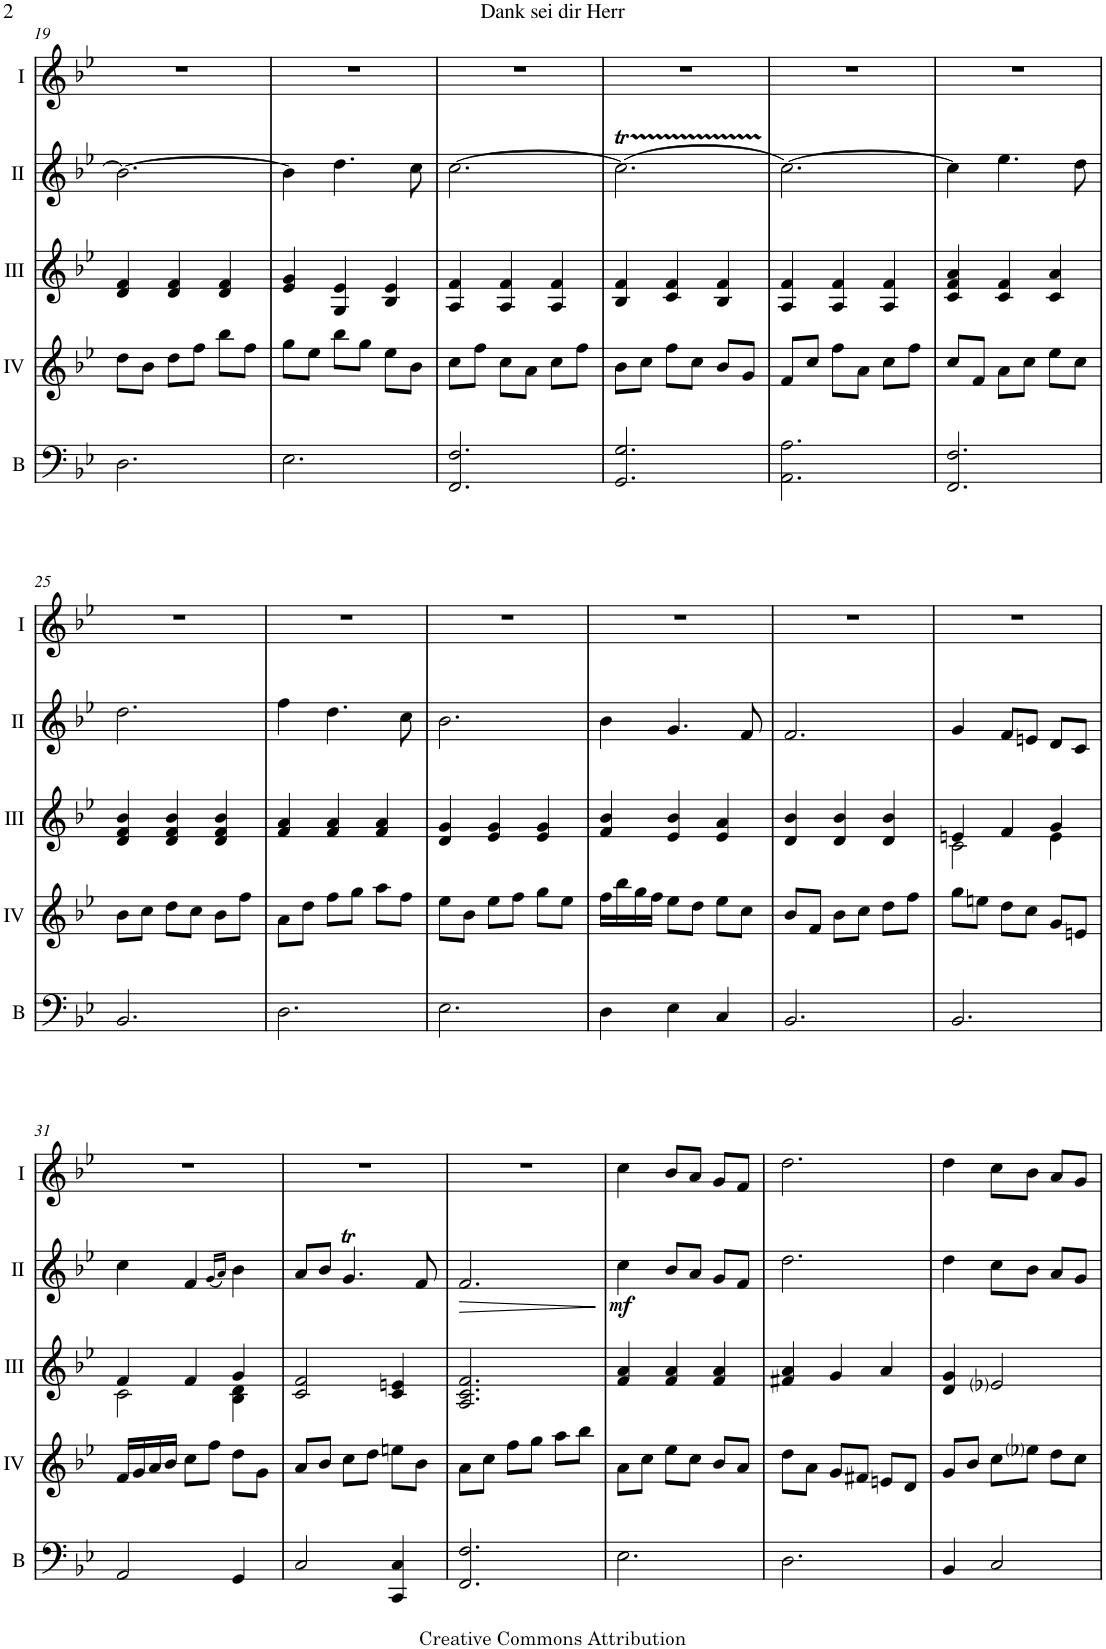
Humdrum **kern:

**kern	**kern	**kern	**kern	**dynam	**kern
*part5	*part4	*part3	*part2	*part2	*part1
*staff5	*staff4	*staff3	*staff2	*staff2	*staff1
*I"Bass	*I"Acc. 4	*I"Acc. 3	*I"Acc. 2	*	*I"Acc. 1
*I'B	*	*	*	*	*
!!LO:PB:g=z
*clefF4	*clefG2	*clefG2	*clefG2	*	*clefG2
*Trd7c12	*Trd7c12	*	*	*	*
*k[b-e-]	*k[b-e-]	*k[b-e-]	*k[b-e-]	*	*k[b-e-]
*M3/4	*M3/4	*M3/4	*M3/4	*	*M3/4
=19	=19	=19	=19	=19	=19
2.D\	8dd\L	4d/ 4f/	2.b-\_	.	2.r
.	8b-\J	.	.	.	.
.	8dd\L	4d/ 4f/	.	.	.
.	8ff\J	.	.	.	.
.	8bb-\L	4d/ 4f/	.	.	.
.	8ff\J	.	.	.	.
=20	=20	=20	=20	=20	=20
2.E-\	8gg\L	4e-/ 4g/	4b-\]	.	2.r
.	8ee-\J	.	.	.	.
.	8bb-\L	4G/ 4e-/	4.dd\	.	.
.	8gg\J	.	.	.	.
.	8ee-\L	4B-/ 4e-/	.	.	.
.	8b-\J	.	8cc\	.	.
=21	=21	=21	=21	=21	=21
2.FF/ 2.F/	8cc\L	4A/ 4f/	[2.cc\	.	2.r
.	8ff\J	.	.	.	.
.	8cc\L	4A/ 4f/	.	.	.
.	8a\J	.	.	.	.
.	8cc\L	4A/ 4f/	.	.	.
.	8ff\J	.	.	.	.
=22	=22	=22	=22	=22	=22
2.GG/ 2.G/	8b-\L	4B-/ 4f/	(2.ccT\]	.	2.r
.	8cc\J	.	.	.	.
.	8ff\L	4c/ 4f/	.	.	.
.	8cc\J	.	.	.	.
.	8b-/L	4B-/ 4f/	.	.	.
.	8g/J	.	.	.	.
=23	=23	=23	=23	=23	=23
2.AA\ 2.A\	8f/L	4A/ 4f/	[2.cc\)	.	2.r
.	8cc/J	.	.	.	.
.	8ff\L	4A/ 4f/	.	.	.
.	8a\J	.	.	.	.
.	8cc\L	4A/ 4f/	.	.	.
.	8ff\J	.	.	.	.
=24	=24	=24	=24	=24	=24
2.FF/ 2.F/	8cc/L	4c/ 4f/ 4a/	4cc\]	.	2.r
.	8f/J	.	.	.	.
.	8a\L	4c/ 4f/	4.ee-\	.	.
.	8cc\J	.	.	.	.
.	8ee-\L	4c/ 4a/	.	.	.
.	8cc\J	.	8dd\	.	.
!!LO:LB:g=z
=25	=25	=25	=25	=25	=25
2.BB-/	8b-\L	4d/ 4f/ 4b-/	2.dd\	.	2.r
.	8cc\J	.	.	.	.
.	8dd\L	4d/ 4f/ 4b-/	.	.	.
.	8cc\J	.	.	.	.
.	8b-\L	4d/ 4f/ 4b-/	.	.	.
.	8ff\J	.	.	.	.
=26	=26	=26	=26	=26	=26
2.D\	8a\L	4f/ 4a/	4ff\	.	2.r
.	8dd\J	.	.	.	.
.	8ff\L	4f/ 4a/	4.dd\	.	.
.	8gg\J	.	.	.	.
.	8aa\L	4f/ 4a/	.	.	.
.	8ff\J	.	8cc\	.	.
=27	=27	=27	=27	=27	=27
2.E-\	8ee-\L	4d/ 4g/	2.b-\	.	2.r
.	8b-\J	.	.	.	.
.	8ee-\L	4e-/ 4g/	.	.	.
.	8ff\J	.	.	.	.
.	8gg\L	4e-/ 4g/	.	.	.
.	8ee-\J	.	.	.	.
=28	=28	=28	=28	=28	=28
4D\	16ff\LL	4f/ 4b-/	4b-\	.	2.r
.	16bb-\	.	.	.	.
.	16gg\	.	.	.	.
.	16ff\JJ	.	.	.	.
4E-\	8ee-\L	4e-/ 4b-/	4.g/	.	.
.	8dd\J	.	.	.	.
4C/	8ee-\L	4e-/ 4a/	.	.	.
.	8cc\J	.	8f/	.	.
=29	=29	=29	=29	=29	=29
2.BB-/	8b-/L	4d/ 4b-/	2.f/	.	2.r
.	8f/J	.	.	.	.
.	8b-\L	4d/ 4b-/	.	.	.
.	8cc\J	.	.	.	.
.	8dd\L	4d/ 4b-/	.	.	.
.	8ff\J	.	.	.	.
=30	=30	=30	=30	=30	=30
*	*	*^	*	*	*
2.BB-/	8gg\L	4en/	2c\	4g/	.	2.r
.	8een\J	.	.	.	.	.
.	8dd\L	4f/	.	8f/L	.	.
.	8cc\J	.	.	8en/J	.	.
.	8g/L	4g/	4e\	8d/L	.	.
.	8en/J	.	.	8c/J	.	.
!!LO:LB:g=z
=31	=31	=31	=31	=31	=31	=31
2AA/	16f/LL	4f/	2c\	4cc\	.	2.r
.	16g/	.	.	.	.	.
.	16a/	.	.	.	.	.
.	16b-/JJ	.	.	.	.	.
.	8cc\L	4f/	.	4f/	.	.
.	8ff\J	.	.	.	.	.
.	.	.	.	(16qg/LL	.	.
.	.	.	.	16qa/JJ)	.	.
4GG/	8dd\L	4g/	4B-\ 4d\	4b-\	.	.
.	8g\J	.	.	.	.	.
*	*	*v	*v	*	*	*
=32	=32	=32	=32	=32	=32
2C/	8a/L	2c/ 2f/	8a/L	.	2.r
.	8b-/J	.	8b-/J	.	.
.	8cc\L	.	4.gT/	.	.
.	8dd\J	.	.	.	.
4CC/ 4C/	8een\L	4c/ 4en/	.	.	.
.	8b-\J	.	8f/	.	.
=33	=33	=33	=33	=33	=33
!	!	!	!	!LO:HP:b	!
2.FF/ 2.F/	8a\L	2.A/ 2.c/ 2.f/	2.f/	>	2.r
.	8cc\J	.	.	.	.
.	8ff\L	.	.	.	.
.	8gg\J	.	.	.	.
.	8aa\L	.	.	.	.
.	8bb-\J	.	.	.	.
.	.	.	.	]	.
=34	=34	=34	=34	=34	=34
!	!	!	!	!LO:DY:b	!
2.E-\	8a\L	4f/ 4a/	4cc\	mf	4cc\
.	8cc\J	.	.	.	.
.	8ee-\L	4f/ 4a/	8b-/L	.	8b-/L
.	8cc\J	.	8a/J	.	8a/J
.	8b-/L	4f/ 4a/	8g/L	.	8g/L
.	8a/J	.	8f/J	.	8f/J
=35	=35	=35	=35	=35	=35
2.D\	8dd\L	4f#X/ 4a/	2.dd\	.	2.dd\
.	8a\J	.	.	.	.
.	8g/L	4g/	.	.	.
.	8f#X/J	.	.	.	.
.	8en/L	4a/	.	.	.
.	8d/J	.	.	.	.
=36	=36	=36	=36	=36	=36
4BB-/	8g/L	4d/ 4g/	4dd\	.	4dd\
.	8b-/J	.	.	.	.
2C/	8cc\L	2e-i/	8cc\L	.	8cc\L
.	8ee-i\J	.	8b-\J	.	8b-\J
.	8dd\L	.	8a/L	.	8a/L
.	8cc\J	.	8g/J	.	8g/J
=	=	=	=	=	=
*-	*-	*-	*-	*-	*-
